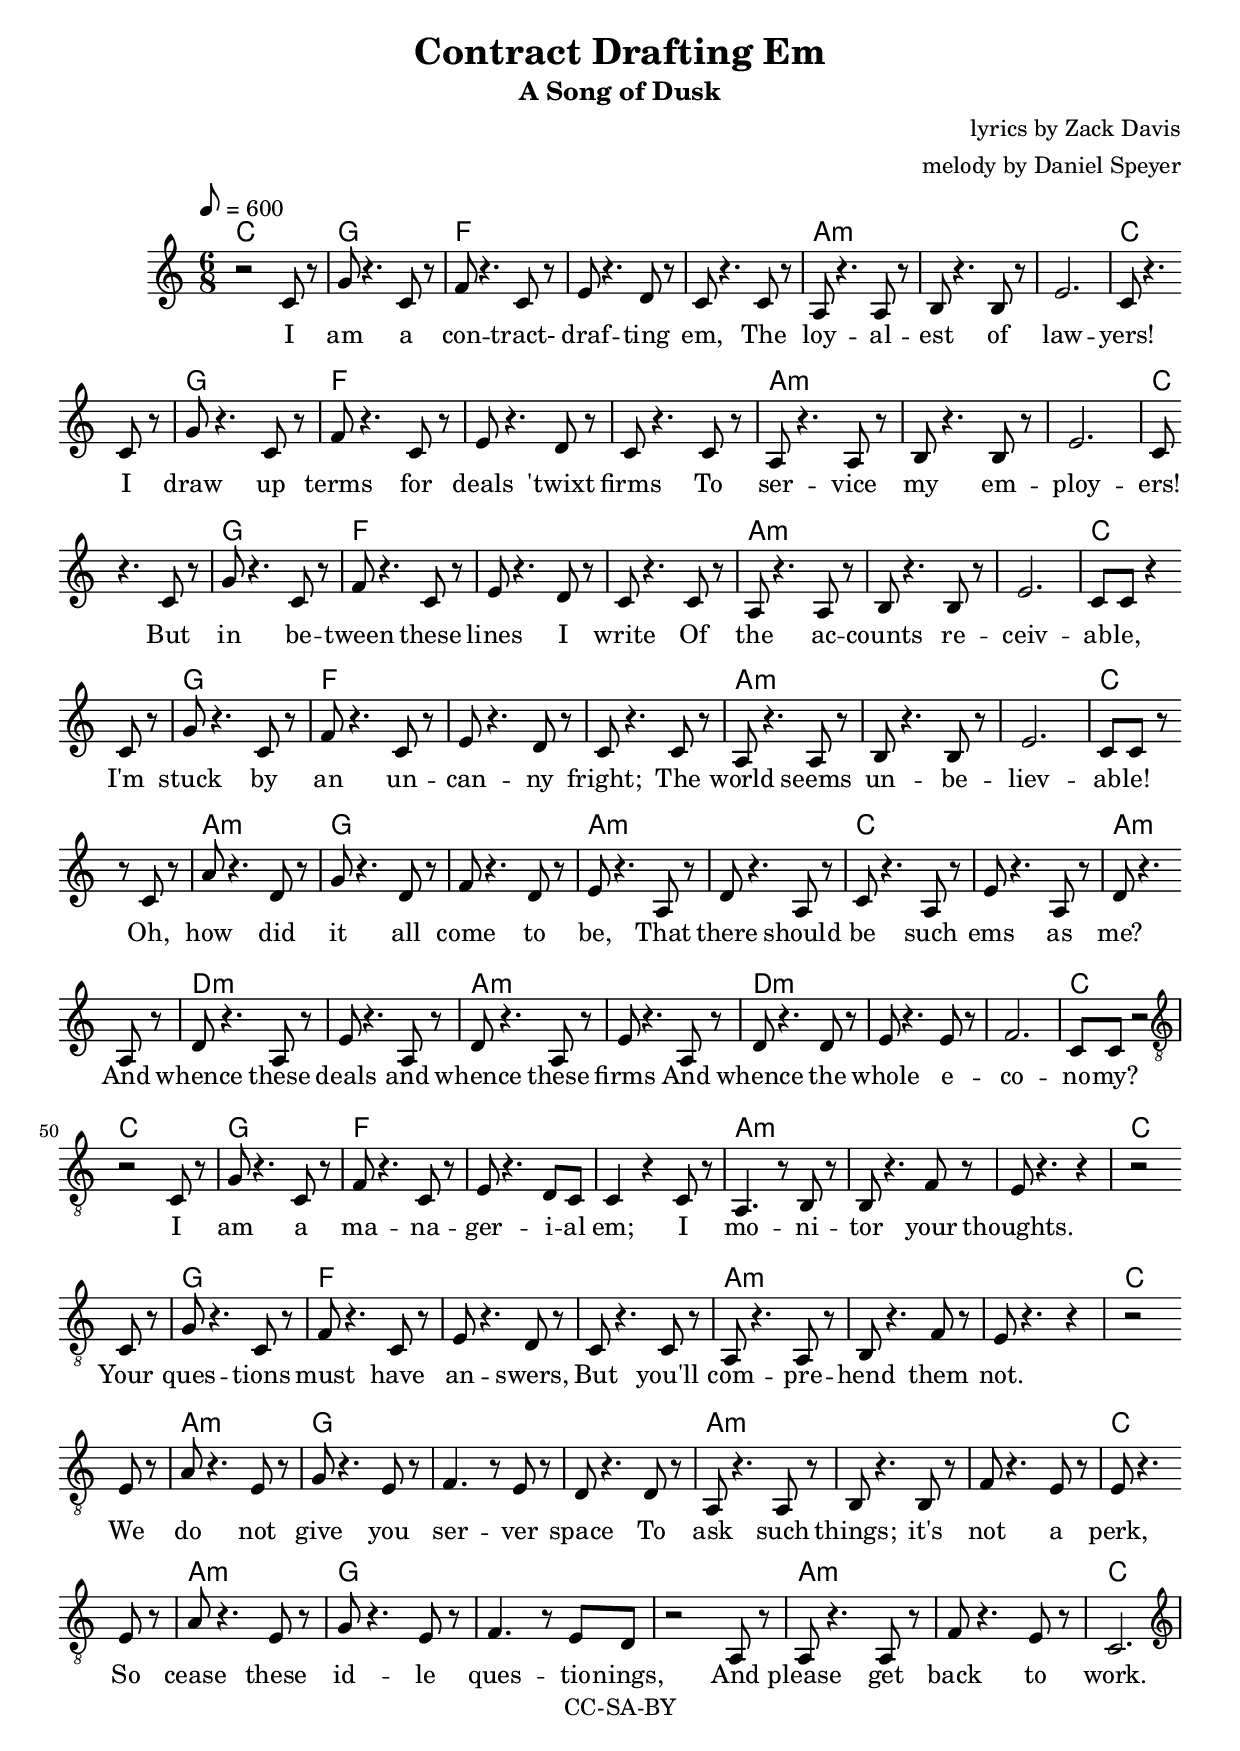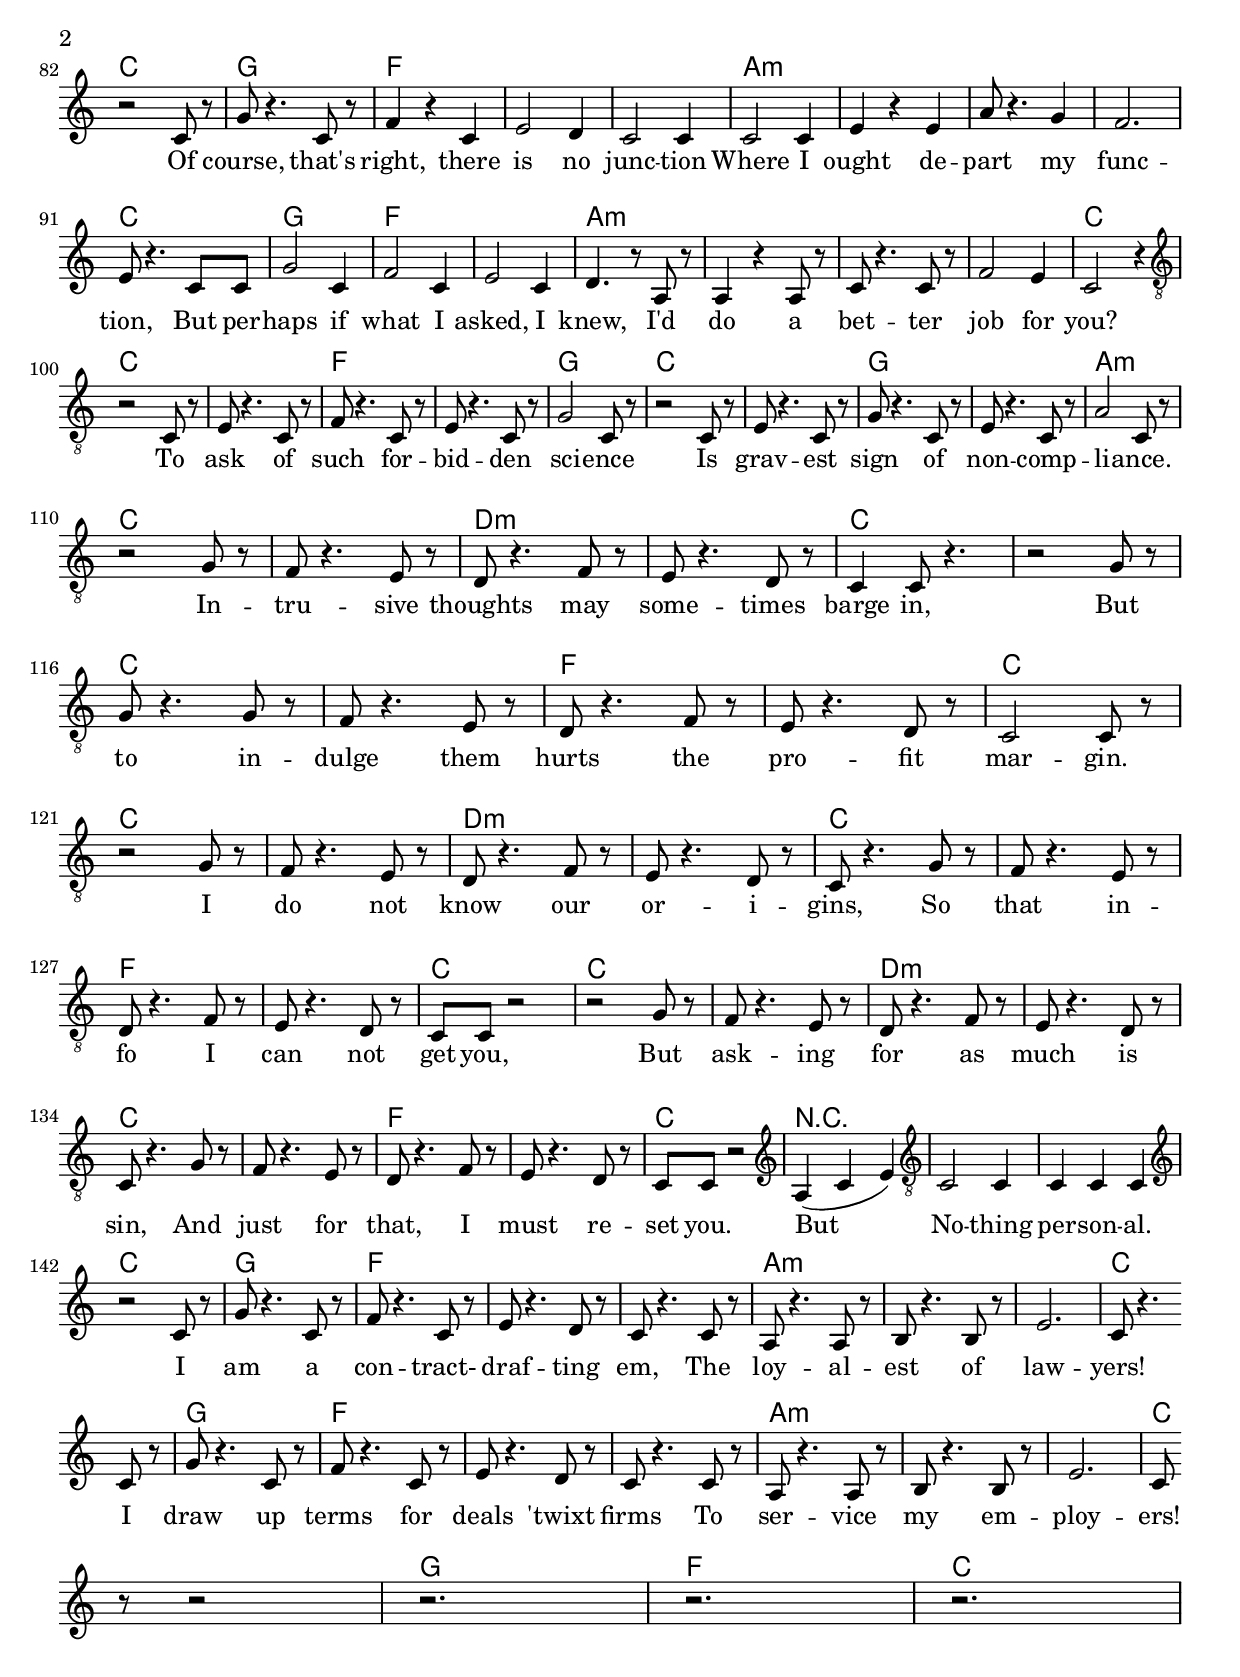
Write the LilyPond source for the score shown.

\version "2.16.2"

\header {
  title = "Contract Drafting Em"
  subtitle = "A Song of Dusk"
  composer = "lyrics by Zack Davis"
  arranger = "melody by Daniel Speyer"
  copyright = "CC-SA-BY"
}

words = \lyricmode {
  I am a con -- tract- draf -- ting em,
  The loy -- al -- est of law -- yers!
  I draw up terms for deals 'twixt firms
  To ser -- vice my em -- ploy -- ers!

  But in be -- tween these lines I write
  Of the ac -- counts re -- ceiv -- ab -- le,
  I'm stuck by an un -- can -- ny fright;
  The world seems un -- be -- liev -- ab -- le!
  
  Oh, how did it all come to be,
  That there should be such ems as me?
  And whence these deals and whence these firms
  And whence the whole e -- co -- no -- my?

      I am a ma -- na -- ger -- i -- al em;
      I mo -- ni -- tor your thoughts.
      Your ques -- tions must have an -- swers,
      But you'll com -- pre -- hend them not.
      We do not give you ser -- ver space
      To ask such things; it's not a perk,
      So cease these id -- le ques -- tio -- nings,
      And please get back to work.
  
  Of course, that's right, there is no junc -- tion
  Where I ought de -- part my func -- tion,
  But per -- haps if what I asked, I knew,
  I'd do a bet -- ter job for you?

      To ask of such for -- bid -- den sci -- ence
      Is grav -- est sign of non -- comp -- li -- ance.
      In -- tru -- sive thoughts may some -- times barge in,
      But to in -- dulge them hurts the pro -- fit mar -- gin.
      I do not know our or -- i -- gins,
      So that in -- fo I can not get you,
      But ask -- ing for as much is sin,
      And just for that, I must re -- set you.

  But

      No -- thing per -- son -- al.

  I am a con -- tract- draf -- ting em,
  The loy -- al -- est of law -- yers!
  I draw up terms for deals 'twixt firms
  To ser -- vice my em -- ploy -- ers!
}

melody = \relative c' {

  \clef treble
  
  r2 c8 r g' r4. c,8 r f r4. c8 r e r4. d8 r c r4. 
  c8 r a r4. a8 r b r4. b8 r e2. c8 r4. \break 
  c8 r g' r4. c,8 r f r4. c8 r e r4. d8 r c r4. 
  c8 r a r4. a8 r b r4. b8 r e2. c8 \break 

  r4. c8 r g' r4. c,8 r f r4. c8 r e r4. d8 r c r4. 
  c8 r a r4. a8 r b r4. b8 r e2. c8 c r4 \break 
  c8 r g' r4. c,8 r f r4. c8 r e r4. d8 r c r4. 
  c8 r a r4. a8 r b r4. b8 r e2. c8 c r \break  

  r8 c8 r a' r4. d,8 r g r4. d8 r f r4. d8 r e r4. 
  a,8 r d r4. a8 r c r4. a8 r e' r4. a,8 r d r4. \break 
  a8 r d r4. a8 r e' r4. a,8 r d r4. a8 r e' r4. a,8 r 
  d r4. d8 r e r4. e8 r f2. c8 c r2 \break
  
  \clef "treble_8"
  
  r2 c,8 r g' r4. c,8 r f r4. c8 r e r4. d8 c 
  c4 r c8 r a4. r8 b r b8 r4. f'8 r e r4. r4 r2 \break 
  c8 r g' r4. c,8 r f r4. c8 r e r4. d8 r c r4. 
  c8 r a r4. a8 r b r4. f'8 r e r4. r4 r2 \break 
  e8 r a r4. e8 r g r4. e8 r f4. r8 e8 r d r4.
  d8 r a r4. a8 r b r4. b8 r f' r4. e8 r e r4. \break 
  e8 r a r4. e8 r g r4. e8 r f4. r8 e8 d r2 
  a8 r a r4. a8 r f' r4. e8 r c2. \break 
 
 \clef treble
  
  r2 c'8 r g' r4. c,8 r f4 r c4 e2 d4 c2 c4
  c2 c4 e r e a8 r4. g4 f2. e8 r4.
  c8 c g'2 c,4 f2 c4 e2 c4 d4. r8
  a r a4 r4 a8 r c8 r4. c8 r f2 e4 c2 r4 \break 
  
  \clef "treble_8"
  
  r2 c,8 r e r4. c8 r f r4. c8 r e r4. c8 r g'2  c,8 r
  r2 c8 r e r4. c8 r g' r4. c,8 r e r4. c8 r a'2  c,8 r \break
  r2 g'8 r f r4. e8 r d r4. f8 r e r4. d8 r c4 c8 r4.
  r2 g'8 r g r4. g8 r f r4. e8 r d r4. f8 r e r4. d8 r c2  c8 r \break
  r2 g'8 r f r4. e8 r d r4. f8 r e r4. d8 r c8 r4.
  g'8 r f r4. e8 r d r4. f8 r e r4. d8 r c8 c r2
  r2 g'8 r f r4. e8 r d r4. f8 r e r4. d8 r c8 r4.
  g'8 r f r4. e8 r d r4. f8 r e r4. d8 r c8 c r2

  \clef "treble"
  
  a'4( c e)
  
  \clef "treble_8"
  
  c,2 c4 c c c \break
  
  \clef "treble"

  r2 c'8 r g' r4. c,8 r f r4. c8 r e r4. d8 r c r4. 
  c8 r a r4. a8 r b r4. b8 r e2. c8 r4. \break 
  c8 r g' r4. c,8 r f r4. c8 r e r4. d8 r c r4. 
  c8 r a r4. a8 r b r4. b8 r e2. c8 \break 

  r8 r2 r2. r2. r2.
}

accomp = {
  \chordmode {
    c2. 
    g f s s a:m s s c 
    g f s s a:m s s c
    g f s s a:m s s c
    g f s s a:m s s c
    
    a:m g s a:m s c s
    a:m d:m s a:m s d:m s s c
    
    c
    g f s s a:m s s c 
    g f s s a:m s s c
    a:m g s s a:m s s c
    a:m g s s a:m s c
    
    c
    g f s s a:m s s s c 
    g f s a:m s s s c 
    
    c s f s g
    c s g s a:m
    c s d:m s c
    s c s f s c
    c s d:m s c
    s f s c
    c s d:m s c
    s f s c

    r
    s 
    s
    
    c2. 
    g f s s a:m s s c 
    g f s s a:m s s c

    g f c
  }
}

\score {
  <<
    \new ChordNames {
      \set ChordNames.midiInstrument=#"acoustic guitar (nylon)"
      \set ChordNames.midiMaximumVolume=#0.5
      \accomp
    }

    \new Voice = "voiceA" {
      \tempo 8=600
      \time 6/8
      \set Staff.midiInstrument=#"voice oohs"
      \set Staff.midiMaximumVolume=#1
      \set Staff.midiMinimumVolume=#1
      \melody
    }

    \new Lyrics \lyricsto "voiceA" {
      \words
    }
 
  >>
  \layout { }
  \midi {}
}
